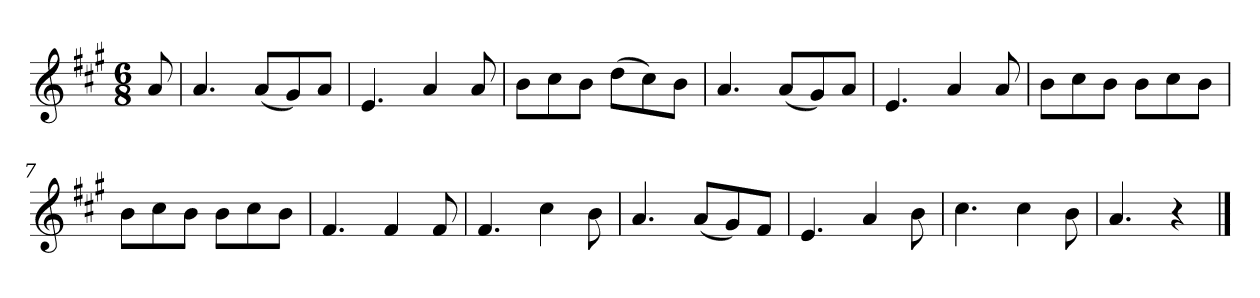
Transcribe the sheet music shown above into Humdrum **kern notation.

**kern
*part1
*staff1
*k[f#c#g#]
*M6/8
*MM120
=
8a
=1
4.a
(8aL
8g#)
8aJ
=2
4.e
4a
8a
=3
8bL
8cc#
8bJ
(8ddL
8cc#)
8bJ
=4
4.a
(8aL
8g#)
8aJ
=5
4.e
4a
8a
=6
8bL
8cc#
8bJ
8bL
8cc#
8bJ
=7
8bL
8cc#
8bJ
8bL
8cc#
8bJ
=8
4.f#
4f#
8f#
=9
4.f#
4cc#
8b
=10
4.a
(8aL
8g#)
8f#J
=11
4.e
4a
8b
=12
4.cc#
4cc#
8b
=13
4.a
4r
==
*-
